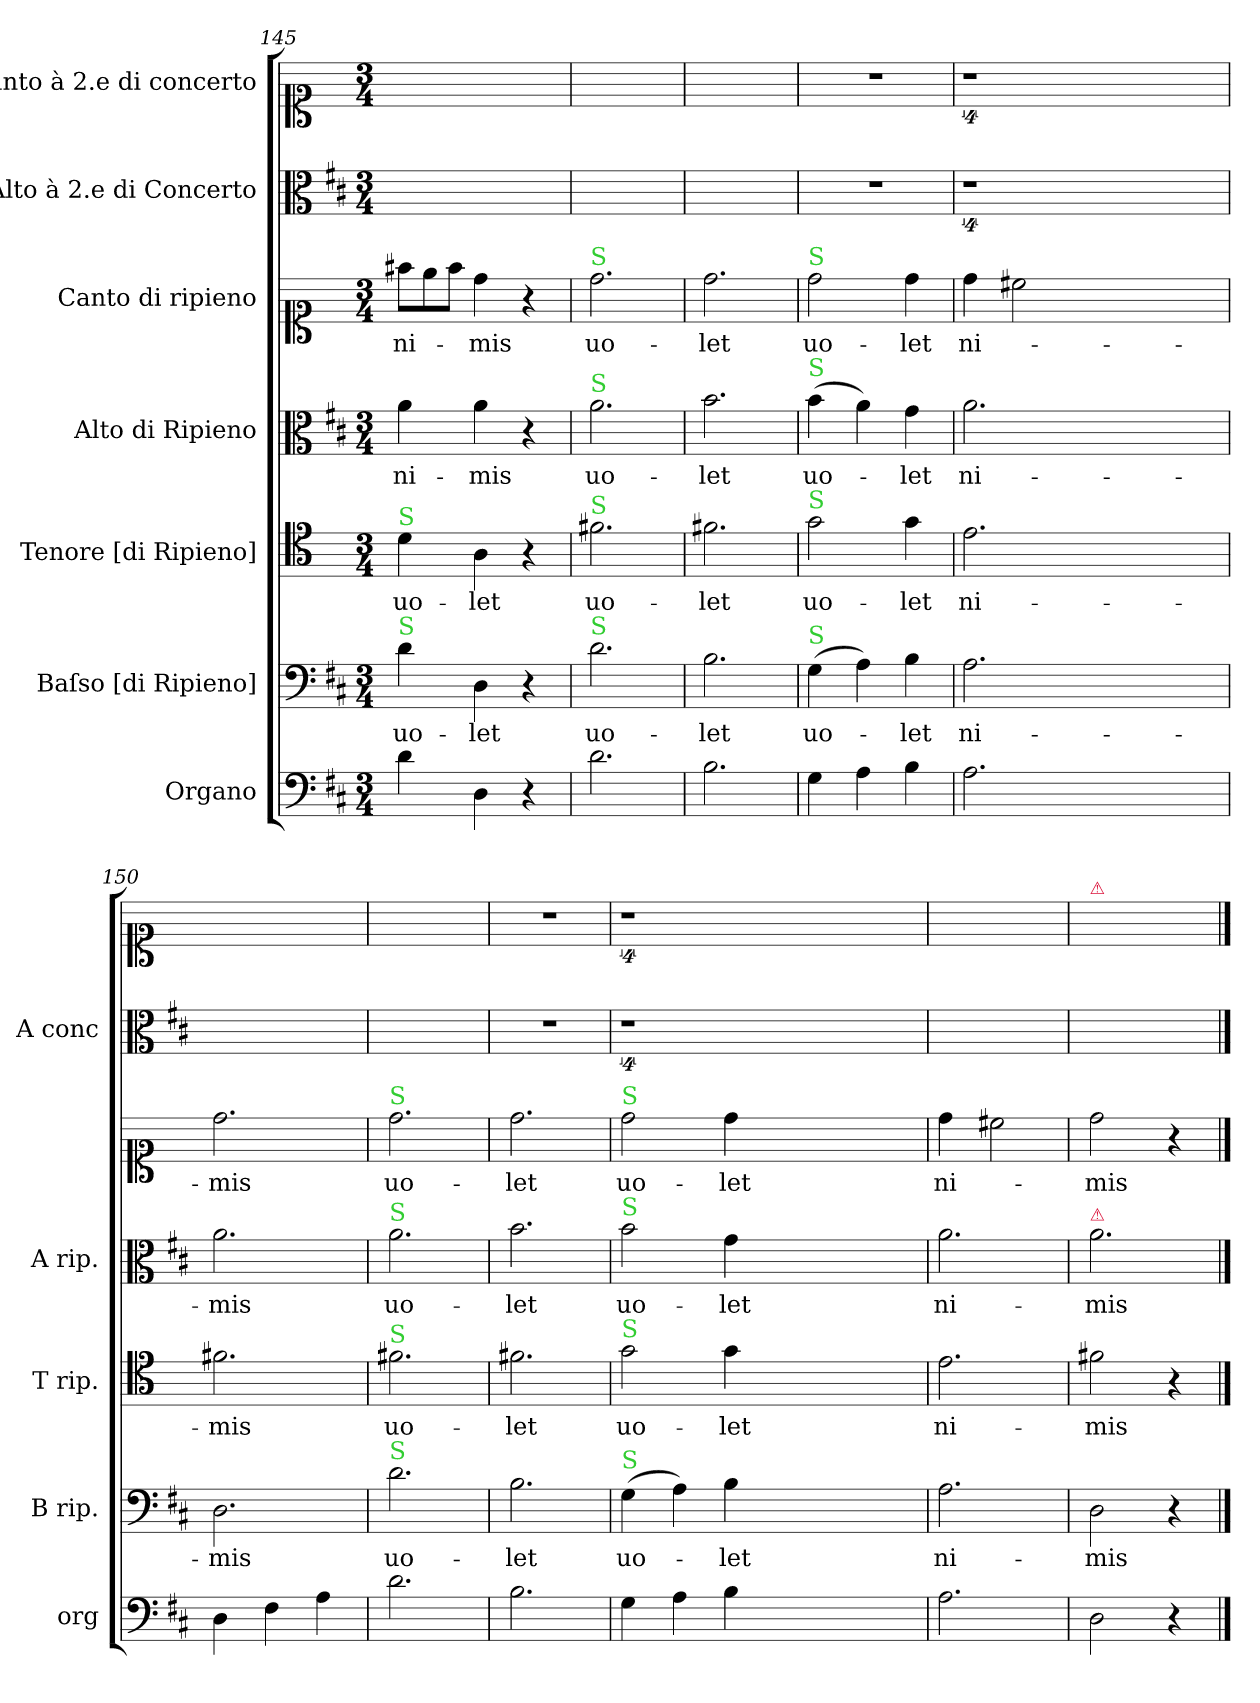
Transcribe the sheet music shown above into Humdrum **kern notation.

**kern	**kern	**text	**kern	**text	**kern	**text	**kern	**text	**kern	**kern
*part7	*part6	*part6	*part5	*part5	*part4	*part4	*part3	*part3	*part2	*part1
*staff7	*staff6	*staff6	*staff5	*staff5	*staff4	*staff4	*staff3	*staff3	*staff2	*staff1
*I"Organo	*I"Baſso [di Ripieno]	*	*I"Tenore [di Ripieno]	*	*I"Alto di Ripieno	*	*I"Canto di ripieno	*	*I"Alto à 2.e di Concerto	*I"Canto à 2.e di concerto
*I'org	*I'B rip.	*	*I'T rip.	*	*I'A rip.	*	*	*	*I'A conc	*
*clefF4	*clefF4	*	*clefC4	*	*clefC3	*	*clefC1	*	*clefC3	*clefC1
*k[f#c#]	*k[f#c#]	*	*	*	*k[f#c#]	*	*	*	*k[f#c#]	*
*M3/4	*M3/4	*	*M3/4	*	*M3/4	*	*M3/4	*	*M3/4	*M3/4
*	*	*	*	*	*	*	*Xtuplet	*	*	*
=145	=145	=145	=145	=145	=145	=145	=145	=145	=145	=145
!	!	!	!LO:TX:a:color=limegreen:t=S	!	!	!	!	!	!	!
!	!LO:TX:a:color=limegreen:t=S	!	!	!	!	!	!	!	!	!
4d\	4d\	uo-	4d\	uo-	4a\	ni-	12ff#\L	ni-	2.ryy	2.ryy
.	.	.	.	.	.	.	12ee\	.	.	.
.	.	.	.	.	.	.	12ff#\J	.	.	.
4D\	4D\	-let	4A\	-let	4a\	-mis	4dd\	-mis	.	.
4r	4r	.	4r	.	4r	.	4r	.	.	.
=146	=146	=146	=146	=146	=146	=146	=146	=146	=146	=146
!	!	!	!	!	!	!	!LO:TX:a:color=limegreen:t=S	!	!	!
!	!	!	!	!	!LO:TX:a:color=limegreen:t=S	!	!	!	!	!
!	!	!	!LO:TX:a:color=limegreen:t=S	!	!	!	!	!	!	!
!	!LO:TX:a:color=limegreen:t=S	!	!	!	!	!	!	!	!	!
2.d\	2.d\	uo-	2.f#\	uo-	2.a\	uo-	2.dd\	uo-	2.ryy	2.ryy
=147	=147	=147	=147	=147	=147	=147	=147	=147	=147	=147
2.B\	2.B\	-let	2.f#\	-let	2.b\	-let	2.dd\	-let	2.ryy	2.ryy
=148	=148	=148	=148	=148	=148	=148	=148	=148	=148	=148
!	!	!	!	!	!	!	!LO:TX:a:color=limegreen:t=S	!	!	!
!	!	!	!	!	!LO:TX:a:color=limegreen:t=S	!	!	!	!	!
!	!	!	!LO:TX:a:color=limegreen:t=S	!	!	!	!	!	!	!
!	!LO:TX:a:color=limegreen:t=S	!	!	!	!	!	!	!	!	!
4G\	(4G\	uo-	2g\	uo-	(4b\	uo-	2dd\	uo-	2.r	2.r
4A\	4A\)	.	.	.	4a\)	.	.	.	.	.
4B\	4B\	-let	4g\	-let	4g\	-let	4dd\	-let	.	.
=149	=149	=149	=149	=149	=149	=149	=149	=149	=149	=149
2.A\	2.A\	ni-	2.e\	ni-	2.a\	ni-	4dd\	ni-	4%9r	4%9r
.	.	.	.	.	.	.	2cc#\	.	.	.
1.ryy	1.ryy	.	1.ryy	.	1.ryy	.	1.ryy	.	.	.
=150	=150	=150	=150	=150	=150	=150	=150	=150	=150	=150
4D\	2.D\	-mis	2.f#\	-mis	2.a\	-mis	2.dd\	-mis	2.ryy	2.ryy
4F#\	.	.	.	.	.	.	.	.	.	.
4A\	.	.	.	.	.	.	.	.	.	.
=151	=151	=151	=151	=151	=151	=151	=151	=151	=151	=151
!	!	!	!	!	!	!	!LO:TX:a:color=limegreen:t=S	!	!	!
!	!	!	!	!	!LO:TX:a:color=limegreen:t=S	!	!	!	!	!
!	!	!	!LO:TX:a:color=limegreen:t=S	!	!	!	!	!	!	!
!	!LO:TX:a:color=limegreen:t=S	!	!	!	!	!	!	!	!	!
2.d\	2.d\	uo-	2.f#\	uo-	2.a\	uo-	2.dd\	uo-	2.ryy	2.ryy
=152	=152	=152	=152	=152	=152	=152	=152	=152	=152	=152
2.B\	2.B\	-let	2.f#\	-let	2.b\	-let	2.dd\	-let	2.r	2.r
=153	=153	=153	=153	=153	=153	=153	=153	=153	=153	=153
!	!	!	!	!	!	!	!LO:TX:a:color=limegreen:t=S	!	!	!
!	!	!	!	!	!LO:TX:a:color=limegreen:t=S	!	!	!	!	!
!	!	!	!LO:TX:a:color=limegreen:t=S	!	!	!	!	!	!	!
!	!LO:TX:a:color=limegreen:t=S	!	!	!	!	!	!	!	!	!
4G\	(4G\	uo-	2g\	uo-	2b\	uo-	2dd\	uo-	4%9r	4%9r
4A\	4A\)	.	.	.	.	.	.	.	.	.
4B\	4B\	-let	4g\	-let	4g\	-let	4dd\	-let	.	.
1.ryy	1.ryy	.	1.ryy	.	1.ryy	.	1.ryy	.	.	.
=154	=154	=154	=154	=154	=154	=154	=154	=154	=154	=154
2.A\	2.A\	ni-	2.e\	ni-	2.a\	ni-	4dd\	ni-	2.ryy	2.ryy
.	.	.	.	.	.	.	2cc#\	.	.	.
=155	=155	=155	=155	=155	=155	=155	=155	=155	=155	=155
!	!	!	!	!	!	!	!	!	!	!LO:TX:a:color=crimson:t=⚠
!	!	!	!	!	!LO:TX:a:color=crimson:t=⚠	!	!	!	!	!
2D\	2D\	-mis	2f#\	-mis	2.a\	-mis	2dd\	-mis	2.ryy	2.ryy
4r	4r	.	4r	.	.	.	4r	.	.	.
==	==	==	==	==	==	==	==	==	==	==
*-	*-	*-	*-	*-	*-	*-	*-	*-	*-	*-
